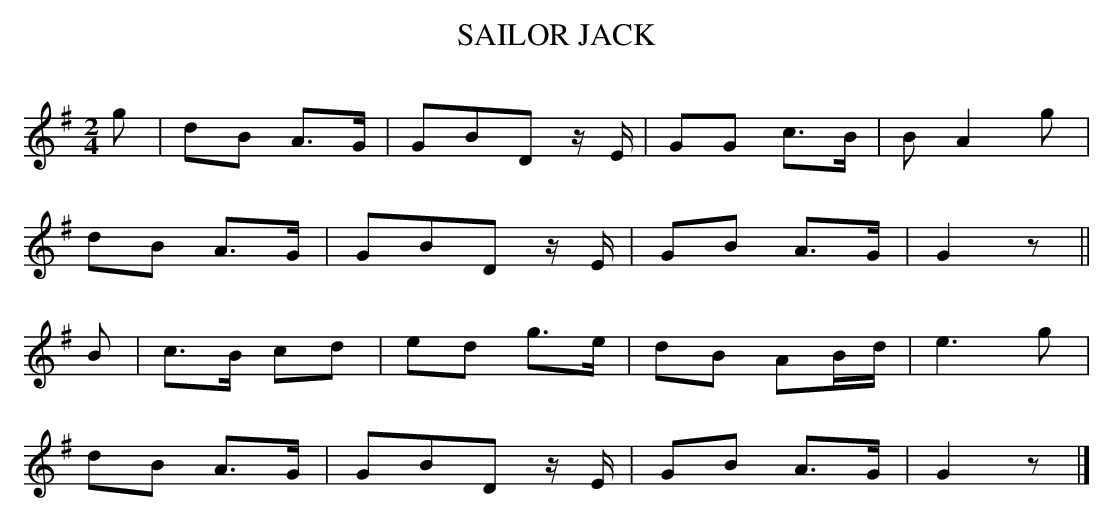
X:1
T:SAILOR JACK
Y:"moderate"
Q:120
M:2/4
L:1/16
K:G
g2|d2B2 A3G|G2B2D2 zE|G2G2 c3B|B2 A4g2|
d2B2 A3G|G2B2D2 zE|G2B2 A3G|G4z2||
B2|c3B c2d2|e2d2 g3e|d2B2 A2Bd|e6g2|
d2B2 A3G|G2B2D2 zE|G2B2 A3G|G4z2|]
